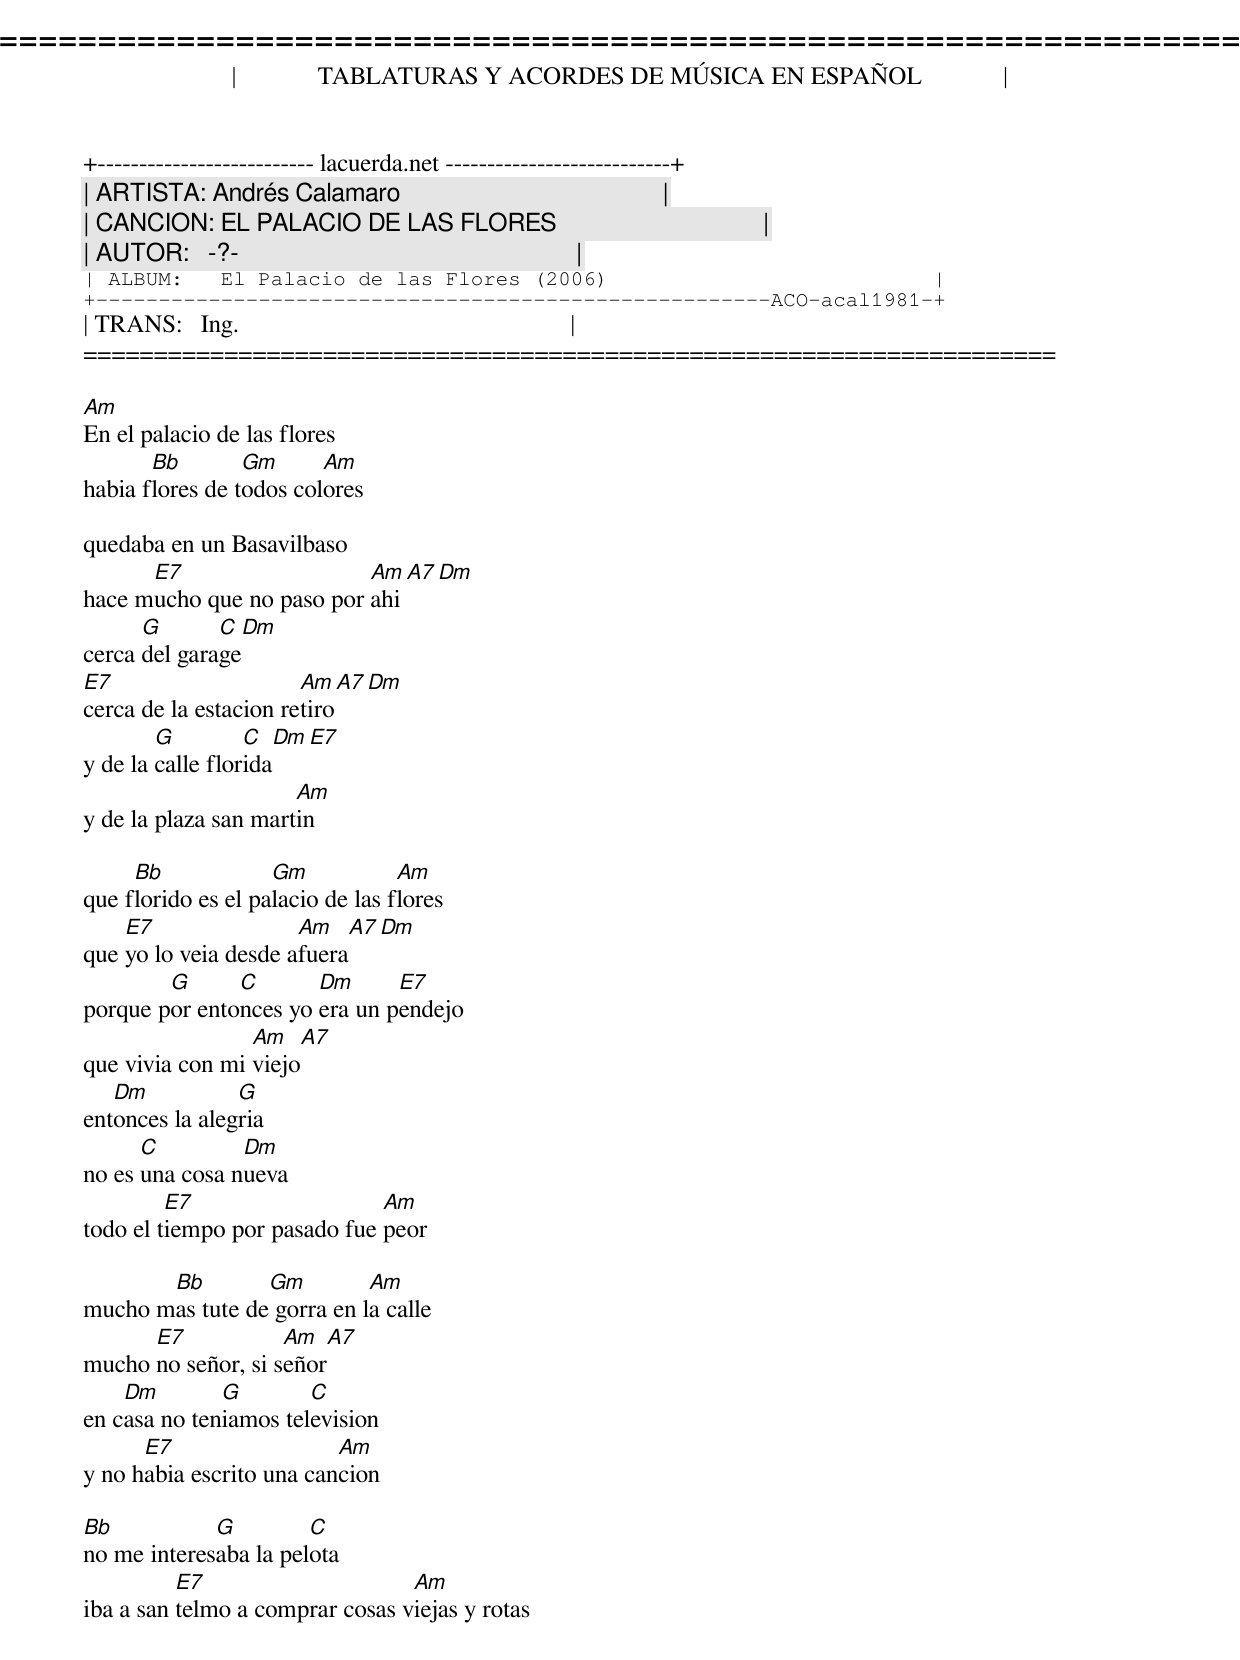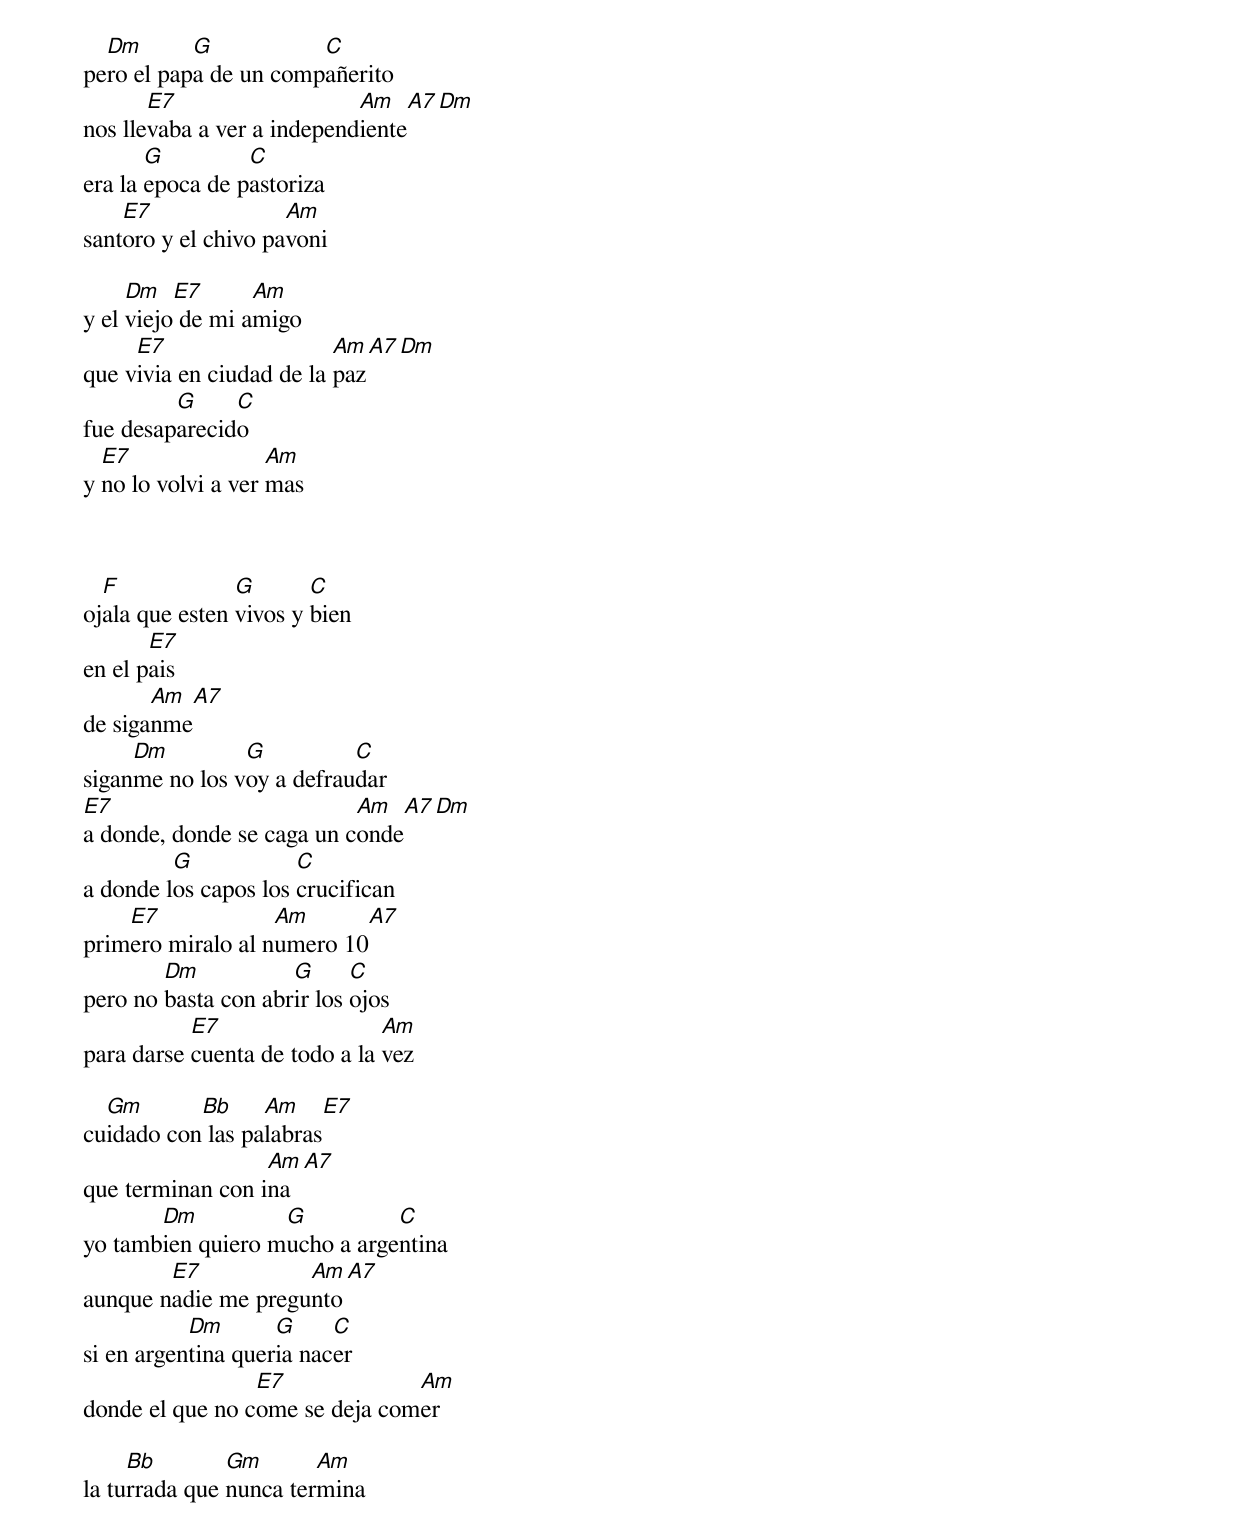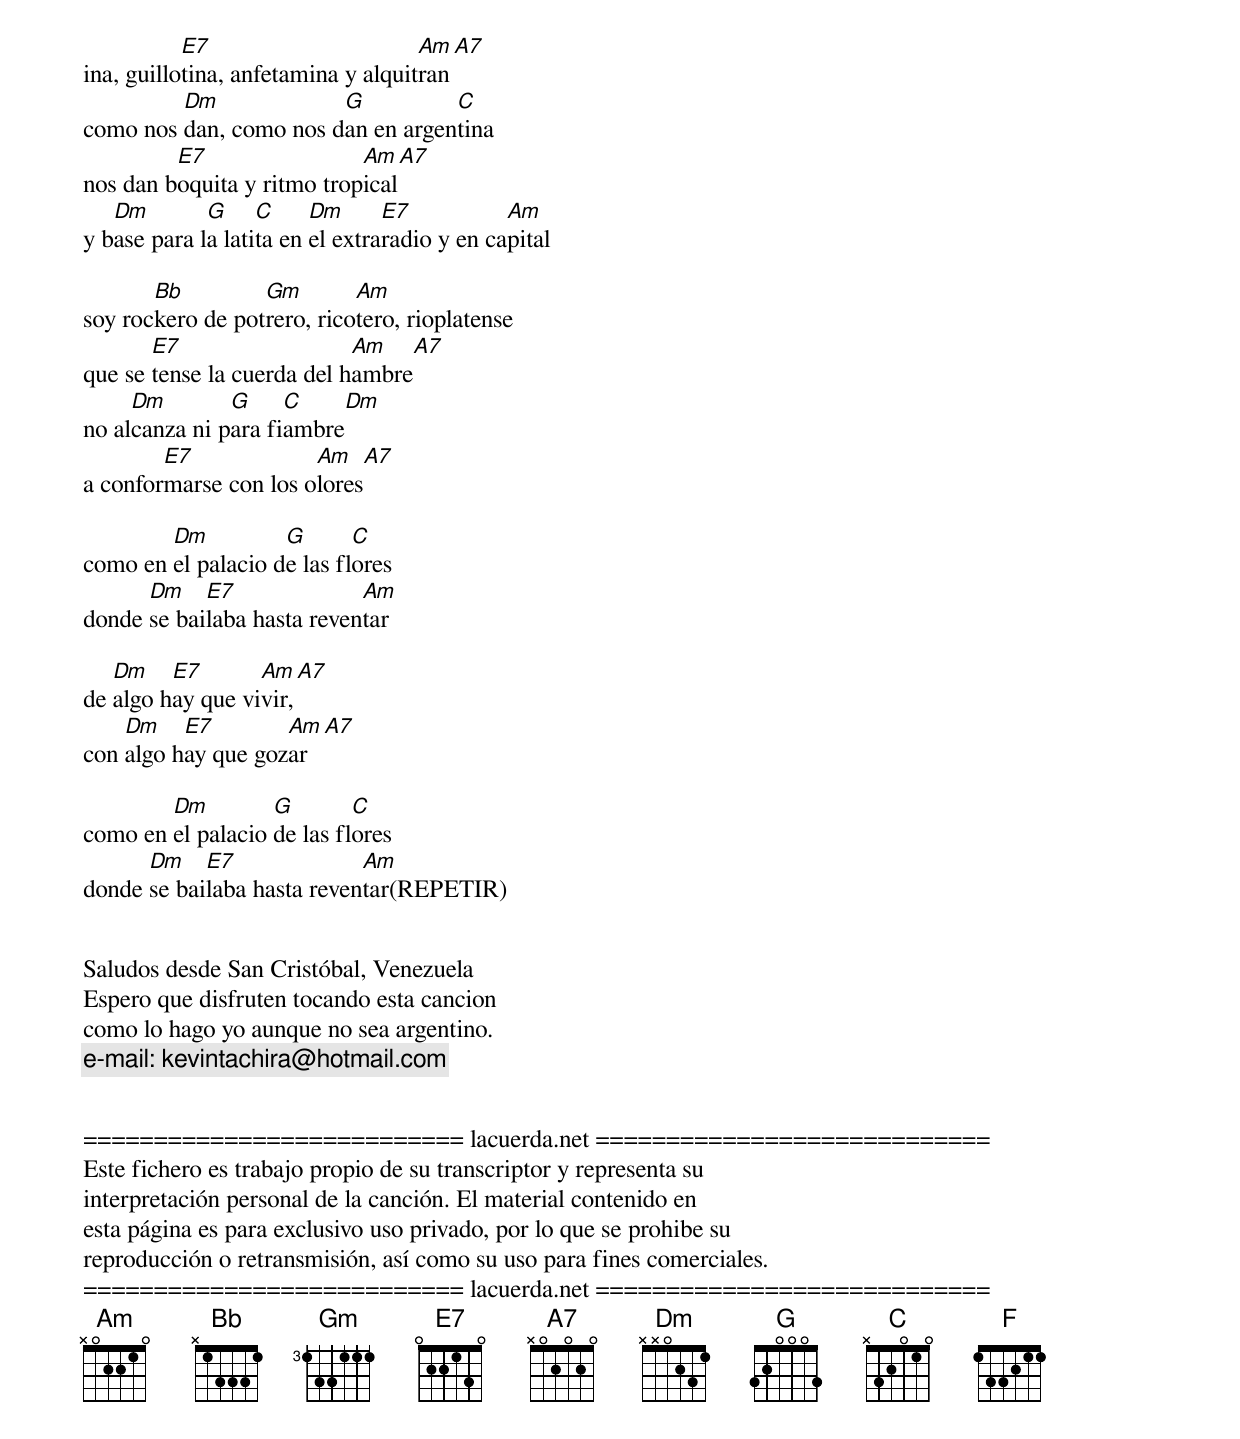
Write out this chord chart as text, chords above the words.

=====================================================================
|             TABLATURAS Y ACORDES DE MÚSICA EN ESPAÑOL             |
+-------------------------- lacuerda.net ---------------------------+
| ARTISTA: Andrés Calamaro                                          |
| CANCION: EL PALACIO DE LAS FLORES                                 |
| AUTOR:   -?-                                                      |
| ALBUM:   El Palacio de las Flores (2006)                          |
+------------------------------------------------------ACO-acal1981-+
| TRANS:   Ing.                                                     |
=====================================================================

Am
En el palacio de las flores
       Bb        Gm      Am
habia flores de todos colores

quedaba en un Basavilbaso
      E7                   Am   A7  Dm
hace mucho que no paso por ahi
      G       C    Dm
cerca del garage
E7                     Am    A7 Dm
cerca de la estacion retiro
        G         C   Dm   E7
y de la calle florida
                      Am
y de la plaza san martin

     Bb             Gm            Am
que florido es el palacio de las flores
    E7                Am    A7  Dm
que yo lo veia desde afuera
        G      C       Dm      E7
porque por entonces yo era un pendejo
                 Am    A7
que vivia con mi viejo
   Dm           G
entonces la alegria
      C         Dm
no es una cosa nueva
         E7                   Am
todo el tiempo por pasado fue peor

       Bb        Gm         Am
mucho mas tute de gorra en la calle
      E7            Am   A7
mucho no señor, si señor
    Dm        G        C
en casa no teniamos television
      E7                  Am
y no habia escrito una cancion

Bb           G         C
no me interesaba la pelota
          E7                     Am
iba a san telmo a comprar cosas viejas y rotas
  Dm       G           C
pero el papa de un compañerito
       E7                   Am    A7  Dm
nos llevaba a ver a independiente
       G         C
era la epoca de pastoriza
    E7               Am
santoro y el chivo pavoni

     Dm   E7      Am
y el viejo de mi amigo
     E7                   Am  A7  Dm
que vivia en ciudad de la paz
         G     C
fue desaparecido
  E7                Am
y no lo volvi a ver mas



  F             G       C
ojala que esten vivos y bien
       E7
en el pais
       Am  A7
de siganme
     Dm         G          C
siganme no los voy a defraudar
E7                         Am    A7  Dm
a donde, donde se caga un conde
         G            C
a donde los capos los crucifican
    E7             Am       A7
primero miralo al numero 10
        Dm           G      C
pero no basta con abrir los ojos
           E7                  Am
para darse cuenta de todo a la vez

  Gm       Bb     Am       E7
cuidado con las palabras
                  Am  A7
que terminan con ina
       Dm          G          C
yo tambien quiero mucho a argentina
        E7           Am   A7
aunque nadie me pregunto
           Dm       G     C
si en argentina queria nacer
                 E7             Am
donde el que no come se deja comer

     Bb        Gm       Am
la turrada que nunca termina
           E7                       Am  A7
ina, guillotina, anfetamina y alquitran
         Dm             G          C
como nos dan, como nos dan en argentina
         E7                 Am   A7
nos dan boquita y ritmo tropical
   Dm        G     C     Dm      E7           Am
y base para la latita en el extraradio y en capital

       Bb         Gm        Am
soy rockero de potrero, ricotero, rioplatense
       E7                   Am      A7
que se tense la cuerda del hambre
     Dm        G     C    Dm
no alcanza ni para fiambre
        E7             Am      A7
a conformarse con los olores

        Dm          G       C
como en el palacio de las flores
      Dm    E7              Am
donde se bailaba hasta reventar

   Dm    E7       Am   A7
de algo hay que vivir,
    Dm    E7        Am   A7
con algo hay que gozar

        Dm         G        C
como en el palacio de las flores
      Dm    E7              Am
donde se bailaba hasta reventar(REPETIR)


Saludos desde San Cristóbal, Venezuela
Espero que disfruten tocando esta cancion
como lo hago yo aunque no sea argentino.
e-mail: kevintachira@hotmail.com


=========================== lacuerda.net ============================
Este fichero es trabajo propio de su transcriptor y representa su
interpretación personal de la canción. El material contenido en
esta página es para exclusivo uso privado, por lo que se prohibe su
reproducción o retransmisión, así como su uso para fines comerciales.
=========================== lacuerda.net ============================
